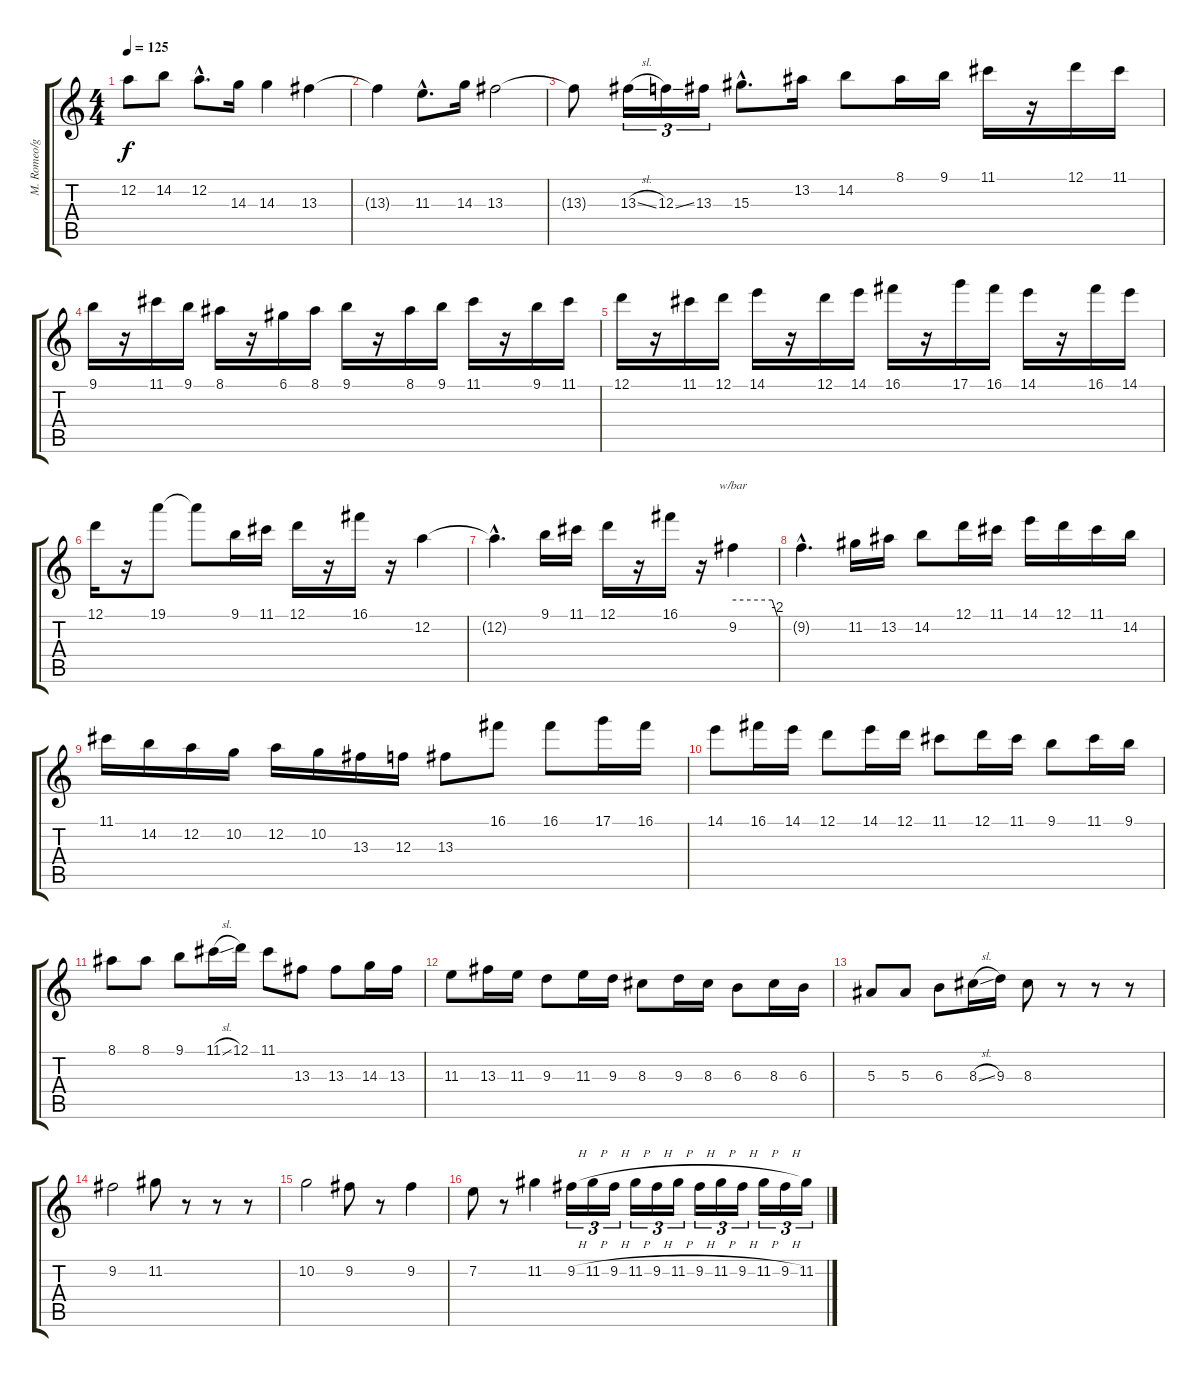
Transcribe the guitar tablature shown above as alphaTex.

\track ("M. Romeo/guitarra/Solo" "M. Romeo/g") {instrument overdrivenguitar}
\staff {score tabs}
\tuning (D4 A3 F3 C3 G2 D2) {hide}
\ts (4 4)
\tempo 125
\clef g2
\ks c
12.2{t}.8{dy f} 14.2.8 12.2{hac}.8{d} 14.3.16 14.3.4 13.3.4 |
13.3{t}.4 11.3{hac}.8{d} 14.3.16 13.3.2 |
13.3{t}.8 13.3{sl}.16{tu (3 2)} 12.3{ss}.16{tu (3 2)} 13.3.16{tu (3 2)} 15.3{hac}.8{d} 13.2.16 14.2.8 8.1.16 9.1.16 11.1.16 r.16 12.1.16 11.1.16 |
9.1.16 r.16 11.1.16 9.1.16 8.1.16 r.16 6.1.16 8.1.16 9.1.16 r.16 8.1.16 9.1.16 11.1.16 r.16 9.1.16 11.1.16 |
12.1.16 r.16 11.1.16 12.1.16 14.1.16 r.16 12.1.16 14.1.16 16.1.16 r.16 17.1.16 16.1.16 14.1.16 r.16 16.1.16 14.1.16 |
12.1.16 r.16 19.1.8 19.1{t}.8 9.1.16 11.1.16 12.1.16 r.16 16.1.16 r.16 12.2.4 |
12.2{hac t}.4{d} 9.1.16 11.1.16 12.1.16 r.16 16.1.16 r.16 9.2.4{tbe (custom default 0 0 53 0 60 -8)} |
9.2{hac t}.4{d} 11.2.16 13.2.16 14.2.8 12.1.16 11.1.16 14.1.16 12.1.16 11.1.16 14.2.16 |
11.1.16 14.2.16 12.2.16 10.2.16 12.2.16 10.2.16 13.3.16 12.3.16 13.3.8 16.1.8 16.1.8 17.1.16 16.1.16 |
14.1.8 16.1.16 14.1.16 12.1.8 14.1.16 12.1.16 11.1.8 12.1.16 11.1.16 9.1.8 11.1.16 9.1.16 |
8.1.8 8.1.8 9.1.8 11.1{sl}.16 12.1.16 11.1.8 13.3.8 13.3.8 14.3.16 13.3.16 |
11.3.8 13.3.16 11.3.16 9.3.8 11.3.16 9.3.16 8.3.8 9.3.16 8.3.16 6.3.8 8.3.16 6.3.16 |
5.3.8 5.3.8 6.3.8 8.3{sl}.16 9.3.16 8.3.8 r.8 r.8 r.8 |
9.2.2 11.2.8 r.8 r.8 r.8 |
10.2.2 9.2.8 r.8 9.2.4 |
7.2.8 r.8 11.2.4 9.2{h}.16{tu (3 2)} 11.2{h}.16{tu (3 2)} 9.2{h}.16{tu (3 2)} 11.2{h}.16{tu (3 2)} 9.2{h}.16{tu (3 2)} 11.2{h}.16{tu (3 2)} 9.2{h}.16{tu (3 2)} 11.2{h}.16{tu (3 2)} 9.2{h}.16{tu (3 2)} 11.2{h}.16{tu (3 2)} 9.2{h}.16{tu (3 2)} 11.2{h}.16{tu (3 2)}
